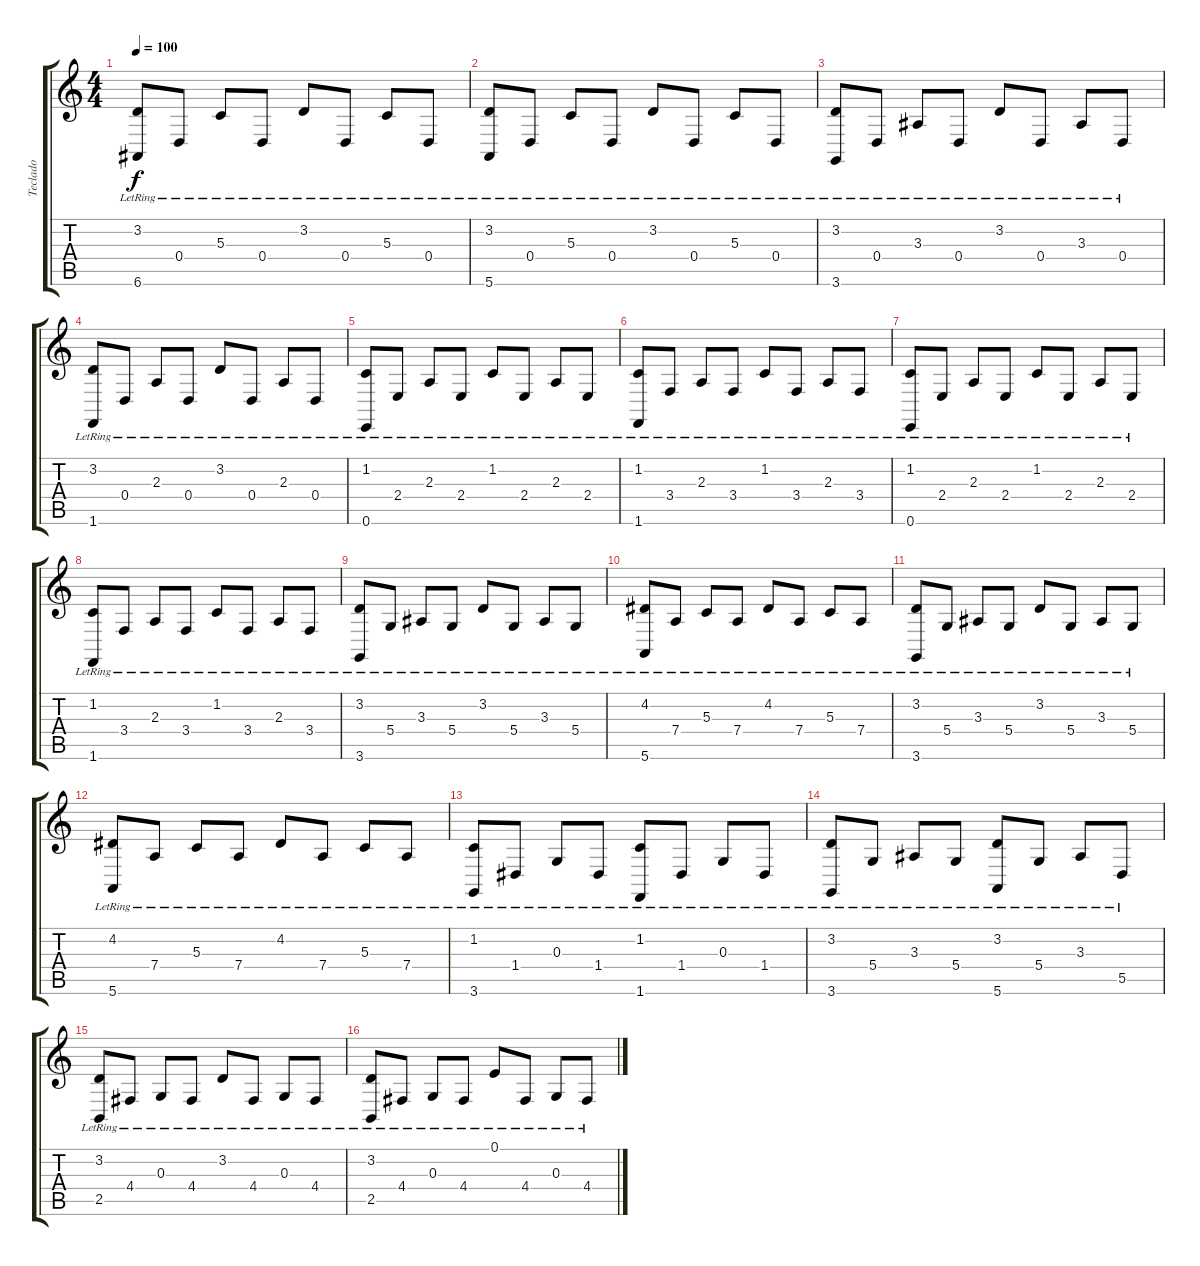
\track ("Teclado" "Teclado") {instrument acousticgrandpiano}
\staff {score tabs}
\tuning (E4 B3 G3 D3 A2 E2) {hide}
\ts (4 4)
\tempo 100
\clef g2
\ks c
(3.2{lr} 6.6{lr}).8{dy f} 0.4{lr}.8 5.3{lr}.8 0.4{lr}.8 3.2{lr}.8 0.4{lr}.8 5.3{lr}.8 0.4{lr}.8 |
(3.2{lr} 5.6{lr}).8 0.4{lr}.8 5.3{lr}.8 0.4{lr}.8 3.2{lr}.8 0.4{lr}.8 5.3{lr}.8 0.4{lr}.8 |
(3.2{lr} 3.6{lr}).8 0.4{lr}.8 3.3{lr}.8 0.4{lr}.8 3.2{lr}.8 0.4{lr}.8 3.3{lr}.8 0.4{lr}.8 |
(3.2{lr} 1.6{lr}).8 0.4{lr}.8 2.3{lr}.8 0.4{lr}.8 3.2{lr}.8 0.4{lr}.8 2.3{lr}.8 0.4{lr}.8 |
(1.2{lr} 0.6{lr}).8 2.4{lr}.8 2.3{lr}.8 2.4{lr}.8 1.2{lr}.8 2.4{lr}.8 2.3{lr}.8 2.4{lr}.8 |
(1.2{lr} 1.6{lr}).8 3.4{lr}.8 2.3{lr}.8 3.4{lr}.8 1.2{lr}.8 3.4{lr}.8 2.3{lr}.8 3.4{lr}.8 |
(1.2{lr} 0.6{lr}).8 2.4{lr}.8 2.3{lr}.8 2.4{lr}.8 1.2{lr}.8 2.4{lr}.8 2.3{lr}.8 2.4{lr}.8 |
(1.2{lr} 1.6{lr}).8 3.4{lr}.8 2.3{lr}.8 3.4{lr}.8 1.2{lr}.8 3.4{lr}.8 2.3{lr}.8 3.4{lr}.8 |
(3.2{lr} 3.6{lr}).8 5.4{lr}.8 3.3{lr}.8 5.4{lr}.8 3.2{lr}.8 5.4{lr}.8 3.3{lr}.8 5.4{lr}.8 |
(4.2{lr} 5.6{lr}).8 7.4{lr}.8 5.3{lr}.8 7.4{lr}.8 4.2{lr}.8 7.4{lr}.8 5.3{lr}.8 7.4{lr}.8 |
(3.2{lr} 3.6{lr}).8 5.4{lr}.8 3.3{lr}.8 5.4{lr}.8 3.2{lr}.8 5.4{lr}.8 3.3{lr}.8 5.4{lr}.8 |
(4.2{lr} 5.6{lr}).8 7.4{lr}.8 5.3{lr}.8 7.4{lr}.8 4.2{lr}.8 7.4{lr}.8 5.3{lr}.8 7.4{lr}.8 |
(1.2{lr} 3.6{lr}).8 1.4{lr}.8 0.3{lr}.8 1.4{lr}.8 (1.2{lr} 1.6{lr}).8 1.4{lr}.8 0.3{lr}.8 1.4{lr}.8 |
(3.2{lr} 3.6{lr}).8 5.4{lr}.8 3.3{lr}.8 5.4{lr}.8 (3.2{lr} 5.6{lr}).8 5.4{lr}.8 3.3{lr}.8 5.5{lr}.8 |
(3.2{lr} 2.5{lr}).8 4.4{lr}.8 0.3{lr}.8 4.4{lr}.8 3.2{lr}.8 4.4{lr}.8 0.3{lr}.8 4.4{lr}.8 |
(3.2{lr} 2.5{lr}).8 4.4{lr}.8 0.3{lr}.8 4.4{lr}.8 0.1{lr}.8 4.4{lr}.8 0.3{lr}.8 4.4{lr}.8
